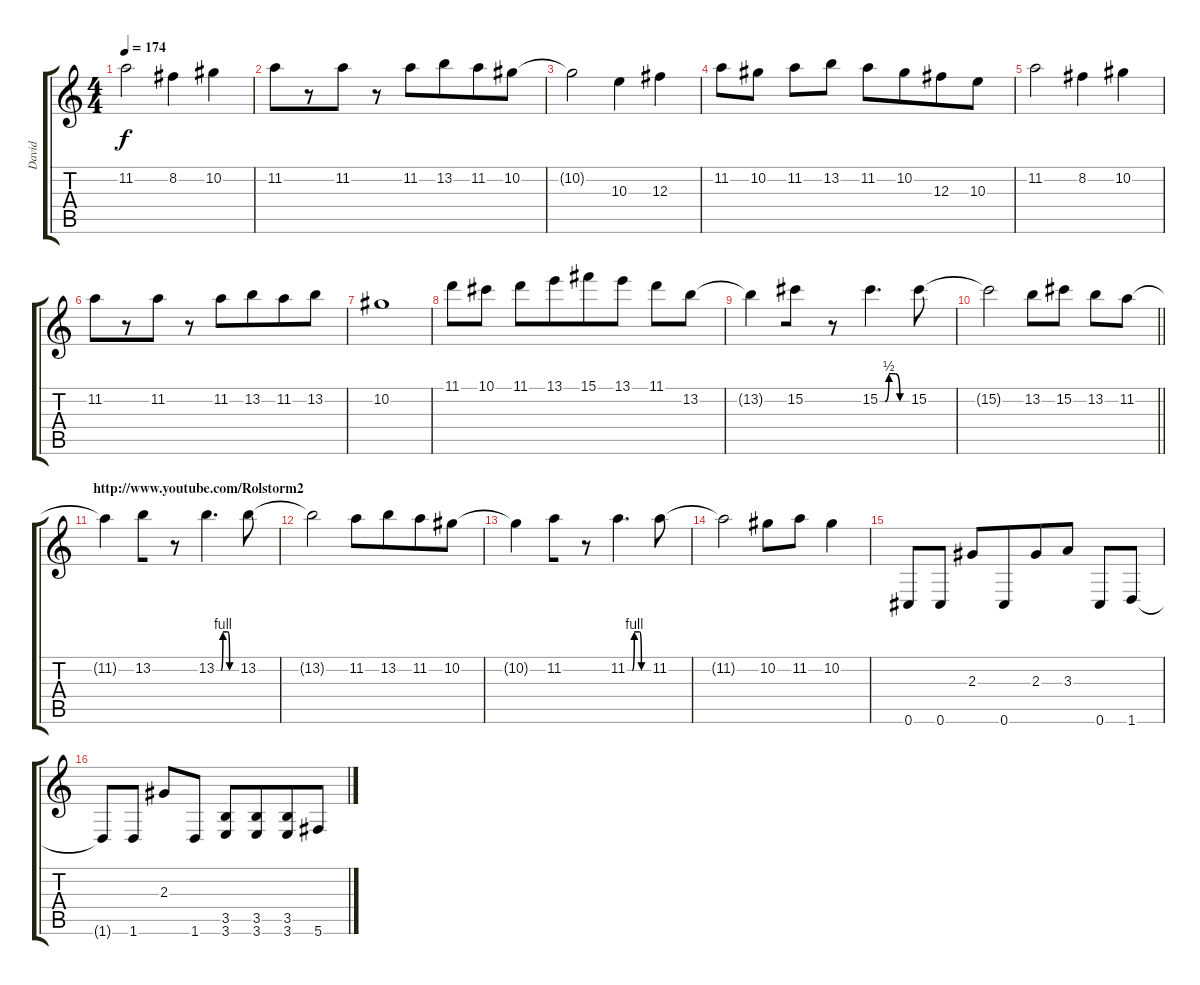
\track ("David" "David") {solo instrument distortionguitar}
\staff {score tabs}
\tuning (Eb4 Bb3 Gb3 Db3 Ab2 Db2) {hide}
\ts (4 4)
\tempo 174
\clef g2
\ks c
11.2{t}.2{dy f} 8.2.4 10.2.4 |
11.2.8{beam merge} r.8 11.2.8 r.8{beam merge} 11.2.8{beam merge} 13.2.8{beam merge} 11.2.8{beam merge} 10.2.8 |
10.2{t}.2 10.3.4 12.3.4 |
11.2.8 10.2.8 11.2.8 13.2.8 11.2.8 10.2.8{beam merge} 12.3.8 10.3.8 |
11.2.2 8.2.4 10.2.4 |
11.2.8{beam merge} r.8 11.2.8 r.8{beam merge} 11.2.8{beam merge} 13.2.8{beam merge} 11.2.8{beam merge} 13.2.8 |
10.2.1 |
11.1.8 10.1.8 11.1.8 13.1.8{beam merge} 15.1.8 13.1.8 11.1.8{beam merge} 13.2.8 |
13.2{t}.4{beam merge} 15.2.8 r.8 15.2{be (custom 0 0 11 0 20 2 34 2 44 0 60 0)}.4{d} 15.2.8 |
\barLineRight lightlight
15.2{t}.2 13.2.8 15.2.8 13.2.8 11.2.8 |
\section ("" "http://www.youtube.com/Rolstorm2")
11.2{t}.4 13.2.8{beam merge} r.8 13.2{be (custom 0 0 14 0 20 4 35 4 40 0 60 0)}.4{d} 13.2.8 |
13.2{t}.2 11.2.8 13.2.8{beam merge} 11.2.8 10.2.8 |
10.2{t}.4 11.2.8{beam merge} r.8 11.2{be (custom 0 0 14 0 20 4 35 4 40 0 60 0)}.4{d} 11.2.8 |
11.2{t}.2 10.2.8 11.2.8 10.2.4 |
0.6.8 0.6.8 2.3.8{beam merge} 0.6.8{beam merge} 2.3.8{beam merge} 3.3.8 0.6.8 1.6.8 |
1.6{t}.8 1.6.8 2.3.8 1.6.8 (3.5 3.6).8{beam merge} (3.5 3.6).8{beam merge} (3.5 3.6).8 5.6.8
